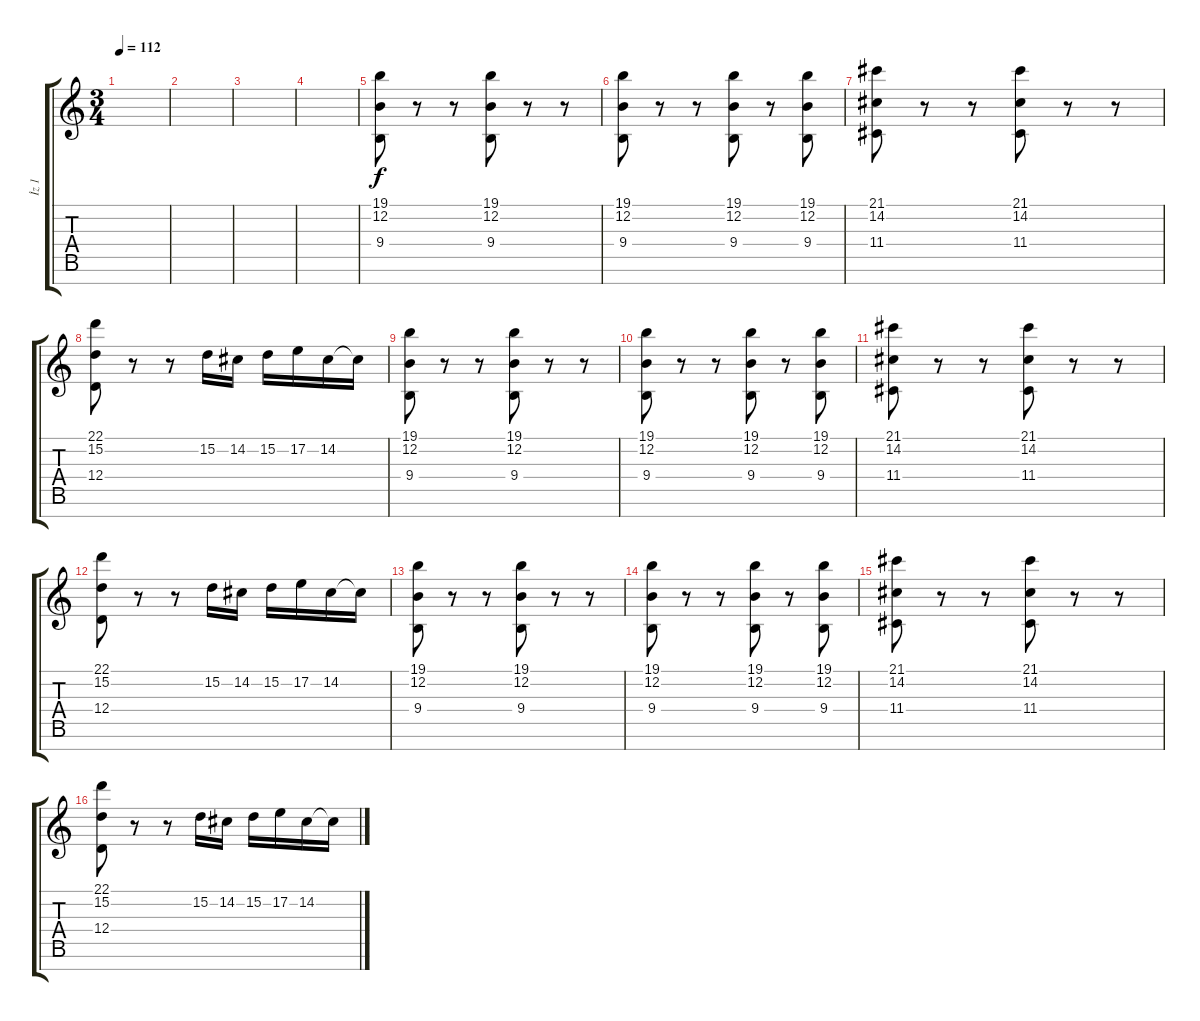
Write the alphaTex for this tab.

\track ("İz 1" "İz 1") {instrument stringensemble1}
\staff {score tabs}
\tuning (E4 B3 G3 D3 A2 E2 B1) {hide}
\ts (3 4)
\tempo 112
\clef g2
\ks c
|
|
|
|
(19.1 12.2 9.4).8{volume 12 instrument violin} r.8 r.8 (19.1 12.2 9.4).8 r.8 r.8 |
(19.1 12.2 9.4).8{instrument violin} r.8 r.8 (19.1 12.2 9.4).8 r.8 (19.1 12.2 9.4).8 |
(21.1 14.2 11.4).8{instrument violin} r.8 r.8 (21.1 14.2 11.4).8 r.8 r.8 |
(22.1 15.2 12.4).8{instrument violin} r.8 r.8 15.2.16 14.2.16 15.2.16 17.2.16 14.2.16 14.2{t}.16 |
(19.1 12.2 9.4).8{instrument violin} r.8 r.8 (19.1 12.2 9.4).8 r.8 r.8 |
(19.1 12.2 9.4).8{instrument violin} r.8 r.8 (19.1 12.2 9.4).8 r.8 (19.1 12.2 9.4).8 |
(21.1 14.2 11.4).8{instrument violin} r.8 r.8 (21.1 14.2 11.4).8 r.8 r.8 |
(22.1 15.2 12.4).8{instrument violin} r.8 r.8 15.2.16 14.2.16 15.2.16 17.2.16 14.2.16 14.2{t}.16 |
(19.1 12.2 9.4).8{instrument violin} r.8 r.8 (19.1 12.2 9.4).8 r.8 r.8 |
(19.1 12.2 9.4).8{instrument violin} r.8 r.8 (19.1 12.2 9.4).8 r.8 (19.1 12.2 9.4).8 |
(21.1 14.2 11.4).8{instrument violin} r.8 r.8 (21.1 14.2 11.4).8 r.8 r.8 |
(22.1 15.2 12.4).8{instrument violin} r.8 r.8 15.2.16 14.2.16 15.2.16 17.2.16 14.2.16 14.2{t}.16
